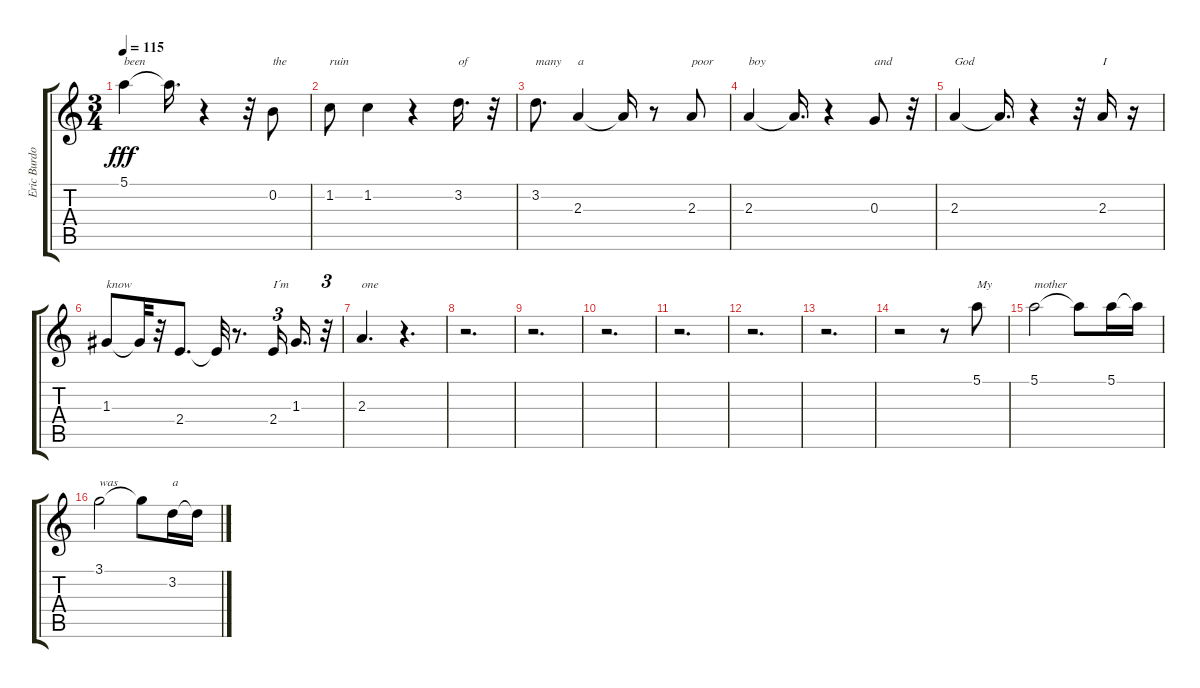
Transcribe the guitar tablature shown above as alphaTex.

\track ("Eric Burdon" "Eric Burdo") {instrument electricguitarjazz}
\staff {score tabs}
\tuning (E4 B3 G3 D3 A2 E2) {hide}
\ts (3 4)
\tempo 115
\clef g2
\ks c
5.1.4{txt "been" dy fff} 5.1{t}.16{d} r.4 r.32 0.2.8{txt "the"} |
1.2.8{txt "ruin"} 1.2.4 r.4 3.2.16{d txt "of"} r.32 |
3.2.8{d txt "many"} 2.3.4{txt "a"} 2.3{t}.16 r.8 2.3.8{txt "poor"} |
2.3.4{txt "boy"} 2.3{t}.16{d} r.4 0.3.8{txt "and"} r.32 |
2.3.4{txt "God"} 2.3{t}.16{d} r.4 r.32 2.3.16{txt "I"} r.16 |
1.3.8{txt "know"} 1.3{t}.32 r.32 2.4.8{d} 2.4{t}.32 r.8{d} 2.4.16{tu (3 2) txt "I´m"} 1.3.16{d} r.32{tu (3 2)} |
2.3.4{d txt "one"} r.4{d} |
r.2{d} |
r.2{d} |
r.2{d} |
r.2{d} |
r.2{d} |
r.2{d} |
r.2 r.8 5.1.8{txt "My"} |
5.1.2{txt "mother"} 5.1{t}.8 5.1.16 5.1{t}.16 |
3.1.2{txt "was"} 3.1{t}.8 3.2.16{txt "a"} 3.2{t}.16
